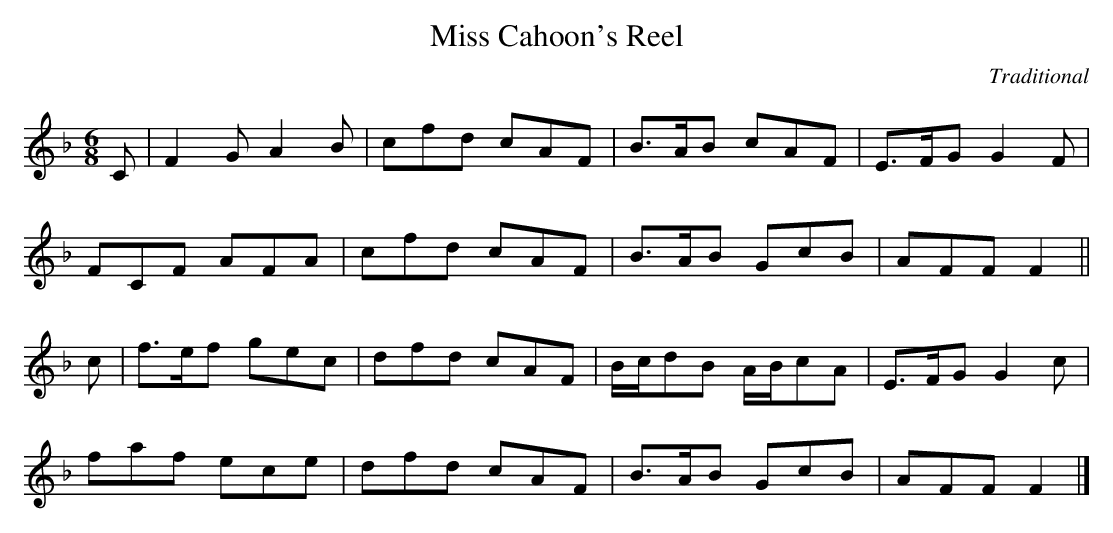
X:1
T:Miss Cahoon's Reel
C:Traditional
M:6/8
L:1/8
K:F
C|F2G A2B|cfd cAF|B>AB cAF|E>FG G2F|
FCF AFA|cfd cAF|B>AB GcB|AFF F2||
c|f>ef gec|dfd cAF|B/c/dB A/B/cA|E>FG G2 c|
faf ece|dfd cAF|B>AB GcB|AFF F2|]
